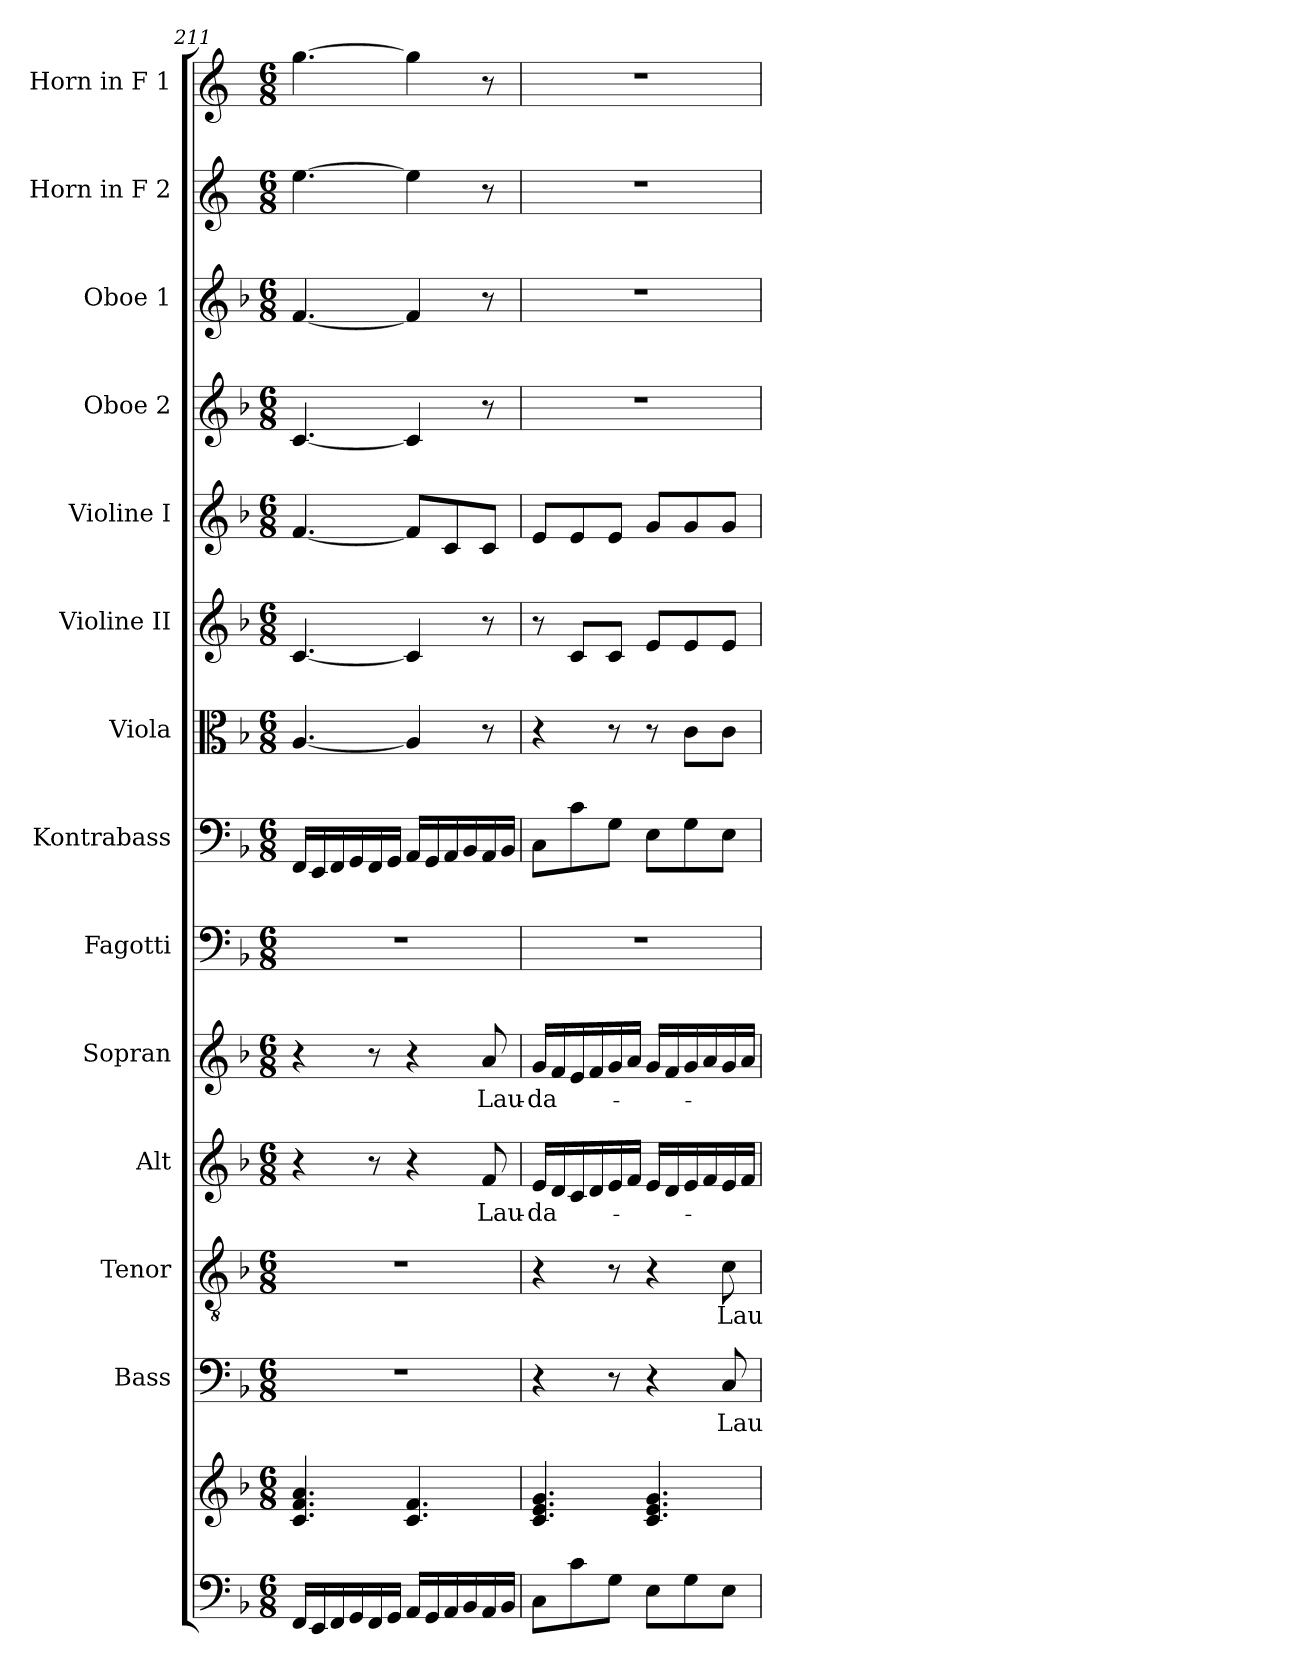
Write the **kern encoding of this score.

**kern	**kern	**kern	**text	**kern	**text	**kern	**text	**kern	**text	**kern	**kern	**kern	**kern	**kern	**kern	**kern	**kern	**kern
*part14	*part14	*part13	*part13	*part12	*part12	*part11	*part11	*part10	*part10	*part9	*part8	*part7	*part6	*part5	*part4	*part3	*part2	*part1
*staff15	*staff14	*staff13	*staff13	*staff12	*staff12	*staff11	*staff11	*staff10	*staff10	*staff9	*staff8	*staff7	*staff6	*staff5	*staff4	*staff3	*staff2	*staff1
*	*	*I"Bass	*	*I"Tenor	*	*I"Alt	*	*I"Sopran	*	*I"Fagotti	*I"Kontrabass	*I"Viola	*I"Violine II	*I"Violine I	*I"Oboe 2	*I"Oboe 1	*I"Horn in F 2	*I"Horn in F 1
*	*	*I'B.	*	*I'T.	*	*I'A.	*	*I'S.	*	*I'Fg.	*I'Kb.	*I'Vla.	*I'Vl. II	*I'Vl. I	*I'Ob. 2	*I'Ob. 1	*	*
*clefF4	*clefG2	*clefF4	*	*clefGv2	*	*clefG2	*	*clefG2	*	*clefF4	*clefF4	*clefC3	*clefG2	*clefG2	*clefG2	*clefG2	*clefG2	*clefG2
*	*	*	*	*	*	*	*	*	*	*	*ITrd7c12	*	*	*	*	*	*ITrd4c7	*ITrd4c7
*k[b-]	*k[b-]	*k[b-]	*	*k[b-]	*	*k[b-]	*	*k[b-]	*	*k[b-]	*k[b-]	*k[b-]	*k[b-]	*k[b-]	*k[b-]	*k[b-]	*k[b-]	*k[b-]
*F:	*F:	*F:	*	*F:	*	*F:	*	*F:	*	*F:	*F:	*F:	*F:	*F:	*F:	*F:	*F:	*F:
*M6/8	*M6/8	*M6/8	*	*M6/8	*	*M6/8	*	*M6/8	*	*M6/8	*M6/8	*M6/8	*M6/8	*M6/8	*M6/8	*M6/8	*M6/8	*M6/8
=211	=211	=211	=211	=211	=211	=211	=211	=211	=211	=211	=211	=211	=211	=211	=211	=211	=211	=211
16FF/LL	4.c/ 4.f/ 4.a/	2.r	.	2.r	.	4r	.	4r	.	2.r	16FFF/LL	[4.A/	[4.c/	[4.f/	[4.c/	[4.f/	[4.a\	[4.cc\
16EE/	.	.	.	.	.	.	.	.	.	.	16EEE/	.	.	.	.	.	.	.
16FF/	.	.	.	.	.	.	.	.	.	.	16FFF/	.	.	.	.	.	.	.
16GG/	.	.	.	.	.	.	.	.	.	.	16GGG/	.	.	.	.	.	.	.
16FF/	.	.	.	.	.	8r	.	8r	.	.	16FFF/	.	.	.	.	.	.	.
16GG/JJ	.	.	.	.	.	.	.	.	.	.	16GGG/JJ	.	.	.	.	.	.	.
16AA/LL	4.c/ 4.f/	.	.	.	.	4r	.	4r	.	.	16AAA/LL	4A/]	4c/]	8f/L]	4c/]	4f/]	4a\]	4cc\]
16GG/	.	.	.	.	.	.	.	.	.	.	16GGG/	.	.	.	.	.	.	.
16AA/	.	.	.	.	.	.	.	.	.	.	16AAA/	.	.	8c/	.	.	.	.
16BB-/	.	.	.	.	.	.	.	.	.	.	16BBB-/	.	.	.	.	.	.	.
!	!	!	!	!	!	!	!LO:LY:b	!	!LO:LY:b	!	!	!	!	!	!	!	!	!
16AA/	.	.	.	.	.	8f/	Lau-	8a/	Lau-	.	16AAA/	8r	8r	8c/J	8r	8r	8r	8r
16BB-/JJ	.	.	.	.	.	.	.	.	.	.	16BBB-/JJ	.	.	.	.	.	.	.
!!LO:PB:g=z
=212	=212	=212	=212	=212	=212	=212	=212	=212	=212	=212	=212	=212	=212	=212	=212	=212	=212	=212
!	!	!	!	!	!	!	!LO:LY:b	!	!LO:LY:b	!	!	!	!	!	!	!	!	!
8C\L	4.c/ 4.e/ 4.g/	4r	.	4r	.	16e/LL	-da-	16g/LL	-da-	2.r	8CC\L	4r	8r	8e/L	2.r	2.r	2.r	2.r
.	.	.	.	.	.	16d/	.	16f/	.	.	.	.	.	.	.	.	.	.
8c\	.	.	.	.	.	16c/	.	16e/	.	.	8C\	.	8c/L	8e/	.	.	.	.
.	.	.	.	.	.	16d/	.	16f/	.	.	.	.	.	.	.	.	.	.
8G\J	.	8r	.	8r	.	16e/	.	16g/	.	.	8GG\J	8r	8c/J	8e/J	.	.	.	.
.	.	.	.	.	.	16f/JJ	.	16a/JJ	.	.	.	.	.	.	.	.	.	.
8E\L	4.c/ 4.e/ 4.g/	4r	.	4r	.	16e/LL	.	16g/LL	.	.	8EE\L	8r	8e/L	8g/L	.	.	.	.
.	.	.	.	.	.	16d/	.	16f/	.	.	.	.	.	.	.	.	.	.
8G\	.	.	.	.	.	16e/	.	16g/	.	.	8GG\	8c\L	8e/	8g/	.	.	.	.
.	.	.	.	.	.	16f/	.	16a/	.	.	.	.	.	.	.	.	.	.
!	!	!	!LO:LY:b	!	!LO:LY:b	!	!	!	!	!	!	!	!	!	!	!	!	!
8E\J	.	8C/	Lau-	8c\	Lau-	16e/	.	16g/	.	.	8EE\J	8c\J	8e/J	8g/J	.	.	.	.
.	.	.	.	.	.	16f/JJ	.	16a/JJ	.	.	.	.	.	.	.	.	.	.
=	=	=	=	=	=	=	=	=	=	=	=	=	=	=	=	=	=	=
*-	*-	*-	*-	*-	*-	*-	*-	*-	*-	*-	*-	*-	*-	*-	*-	*-	*-	*-
